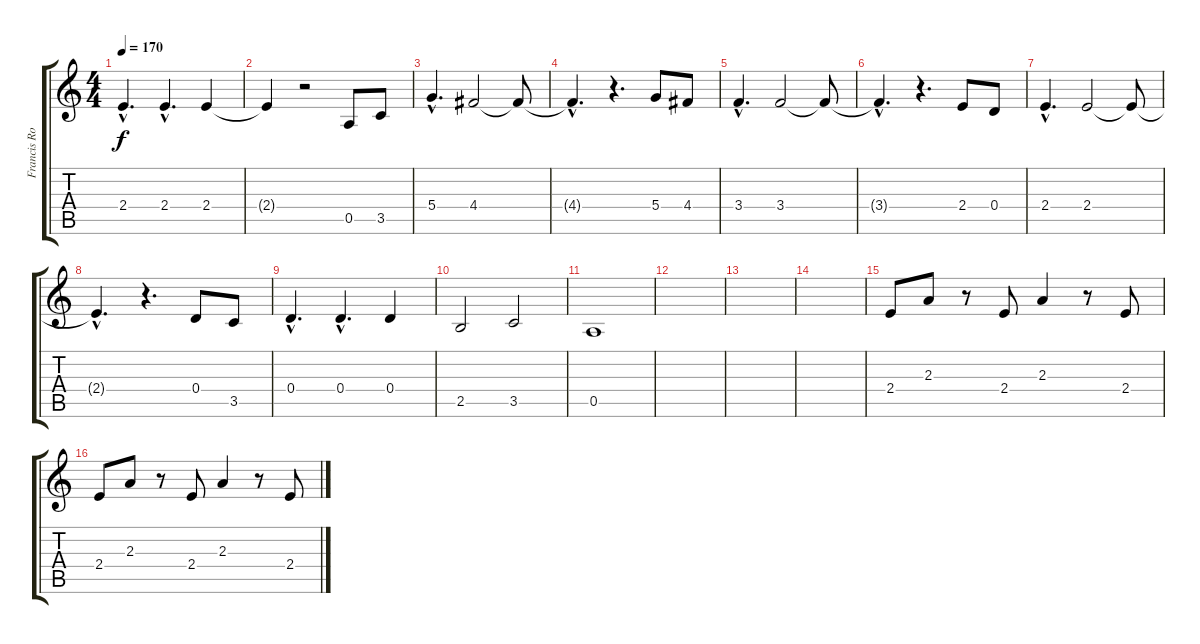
\track ("Francis Rossi" "Francis Ro") {instrument overdrivenguitar}
\staff {score tabs}
\tuning (E4 B3 G3 D3 A2 E2) {hide}
\ts (4 4)
\tempo 170
\clef g2
\ks c
2.4{hac}.4{d dy f} 2.4{hac}.4{d} 2.4.4 |
2.4{t}.4 r.2 0.5.8 3.5.8 |
5.4{hac}.4{d} 4.4.2 4.4{t}.8 |
4.4{hac t}.4{d} r.4{d} 5.4.8 4.4.8 |
3.4{hac}.4{d} 3.4.2 3.4{t}.8 |
3.4{hac t}.4{d} r.4{d} 2.4.8 0.4.8 |
2.4{hac}.4{d} 2.4.2 2.4{t}.8 |
2.4{hac t}.4{d} r.4{d} 0.4.8 3.5.8 |
0.4{hac}.4{d} 0.4{hac}.4{d} 0.4.4 |
2.5.2 3.5.2 |
0.5.1 |
|
|
|
2.4.8 2.3.8 r.8 2.4.8 2.3.4 r.8 2.4.8 |
2.4.8 2.3.8 r.8 2.4.8 2.3.4 r.8 2.4.8
